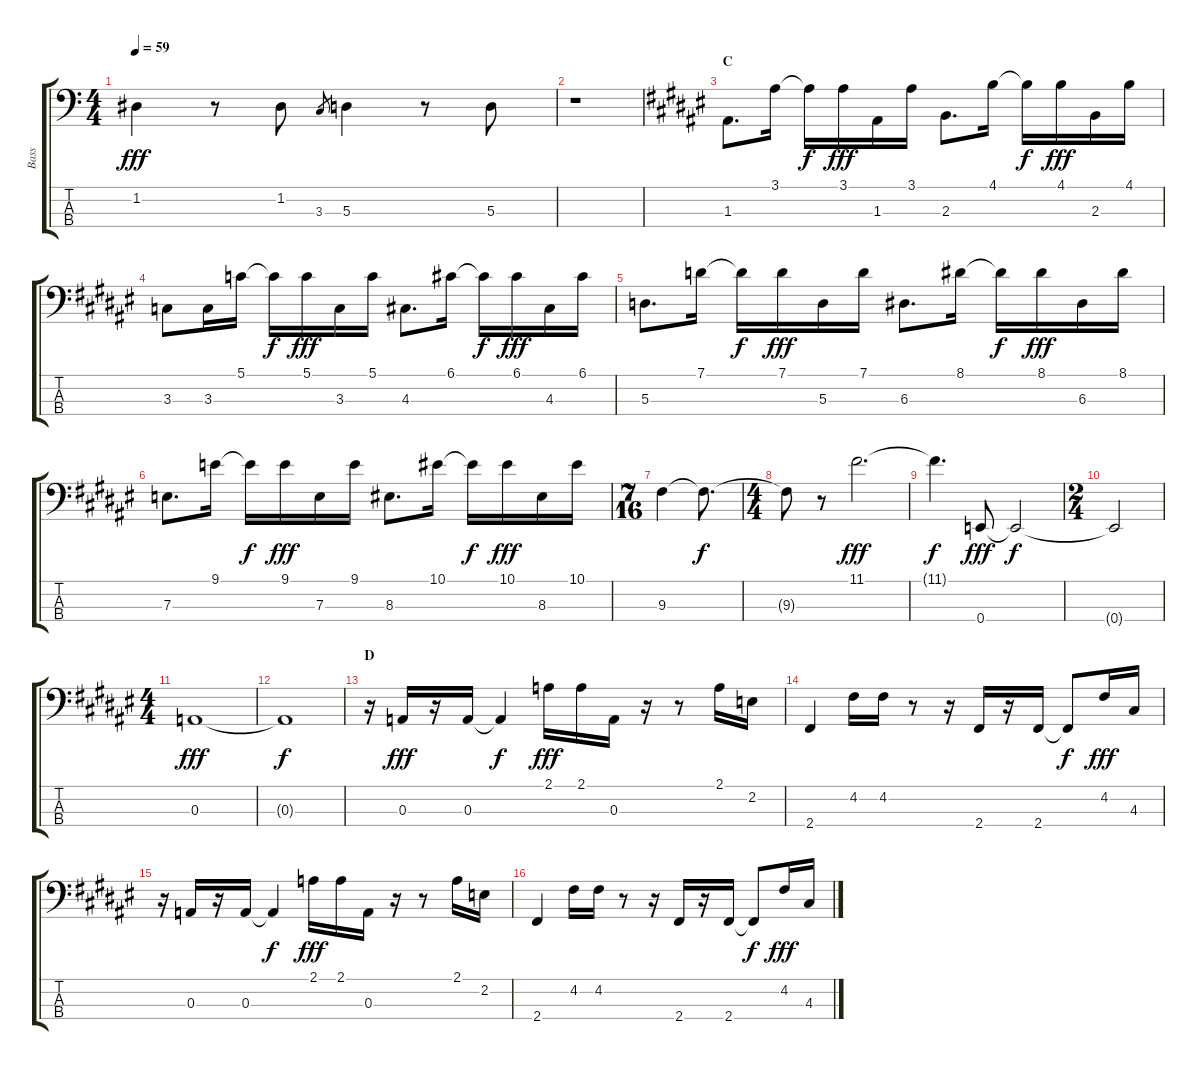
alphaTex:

\track ("Bass" "Bass") {instrument electricbassfinger}
\staff {score tabs}
\tuning (G2 D2 A1 E1) {hide}
\ts (4 4)
\tempo 59
\clef f4
\ks c
1.2.4{dy fff} r.8 1.2.8 3.3.8{gr} 5.3.4 r.8 5.3.8 |
r.1 |
\section ("" "C")
\ks f#
1.3.8{d} 3.1.16 3.1{t}.16{dy f} 3.1.16{dy fff} 1.3.16 3.1.16 2.3.8{d} 4.1.16 4.1{t}.16{dy f} 4.1.16{dy fff} 2.3.16 4.1.16 |
3.3.8 3.3.16 5.1.16 5.1{t}.16{dy f} 5.1.16{dy fff} 3.3.16 5.1.16 4.3.8{d} 6.1.16 6.1{t}.16{dy f} 6.1.16{dy fff} 4.3.16 6.1.16 |
5.3.8{d} 7.1.16 7.1{t}.16{dy f} 7.1.16{dy fff} 5.3.16 7.1.16 6.3.8{d} 8.1.16 8.1{t}.16{dy f} 8.1.16{dy fff} 6.3.16 8.1.16 |
7.3.8{d} 9.1.16 9.1{t}.16{dy f} 9.1.16{dy fff} 7.3.16 9.1.16 8.3.8{d} 10.1.16 10.1{t}.16{dy f} 10.1.16{dy fff} 8.3.16 10.1.16 |
\ts (7 16)
9.3.4 9.3{t}.8{d dy f} |
\ts (4 4)
9.3{t}.8 r.8 11.1.2{d dy fff} |
11.1{t}.4{d dy f} 0.4.8{dy fff} 0.4{t}.2{dy f} |
\ts (2 4)
0.4{t}.2 |
\ts (4 4)
0.3.1{dy fff} |
0.3{t}.1{dy f} |
\section ("" "D")
r.16 0.3.16{dy fff} r.16 0.3.16 0.3{t}.4{dy f} 2.1.16{dy fff} 2.1.16 0.3.16 r.16 r.8 2.1.16 2.2.16 |
2.4.4 4.2.16 4.2.16 r.8 r.16 2.4.16 r.16 2.4.16 2.4{t}.8{dy f} 4.2.16{dy fff} 4.3.16 |
r.16 0.3.16 r.16 0.3.16 0.3{t}.4{dy f} 2.1.16{dy fff} 2.1.16 0.3.16 r.16 r.8 2.1.16 2.2.16 |
2.4.4 4.2.16 4.2.16 r.8 r.16 2.4.16 r.16 2.4.16 2.4{t}.8{dy f} 4.2.16{dy fff} 4.3.16
